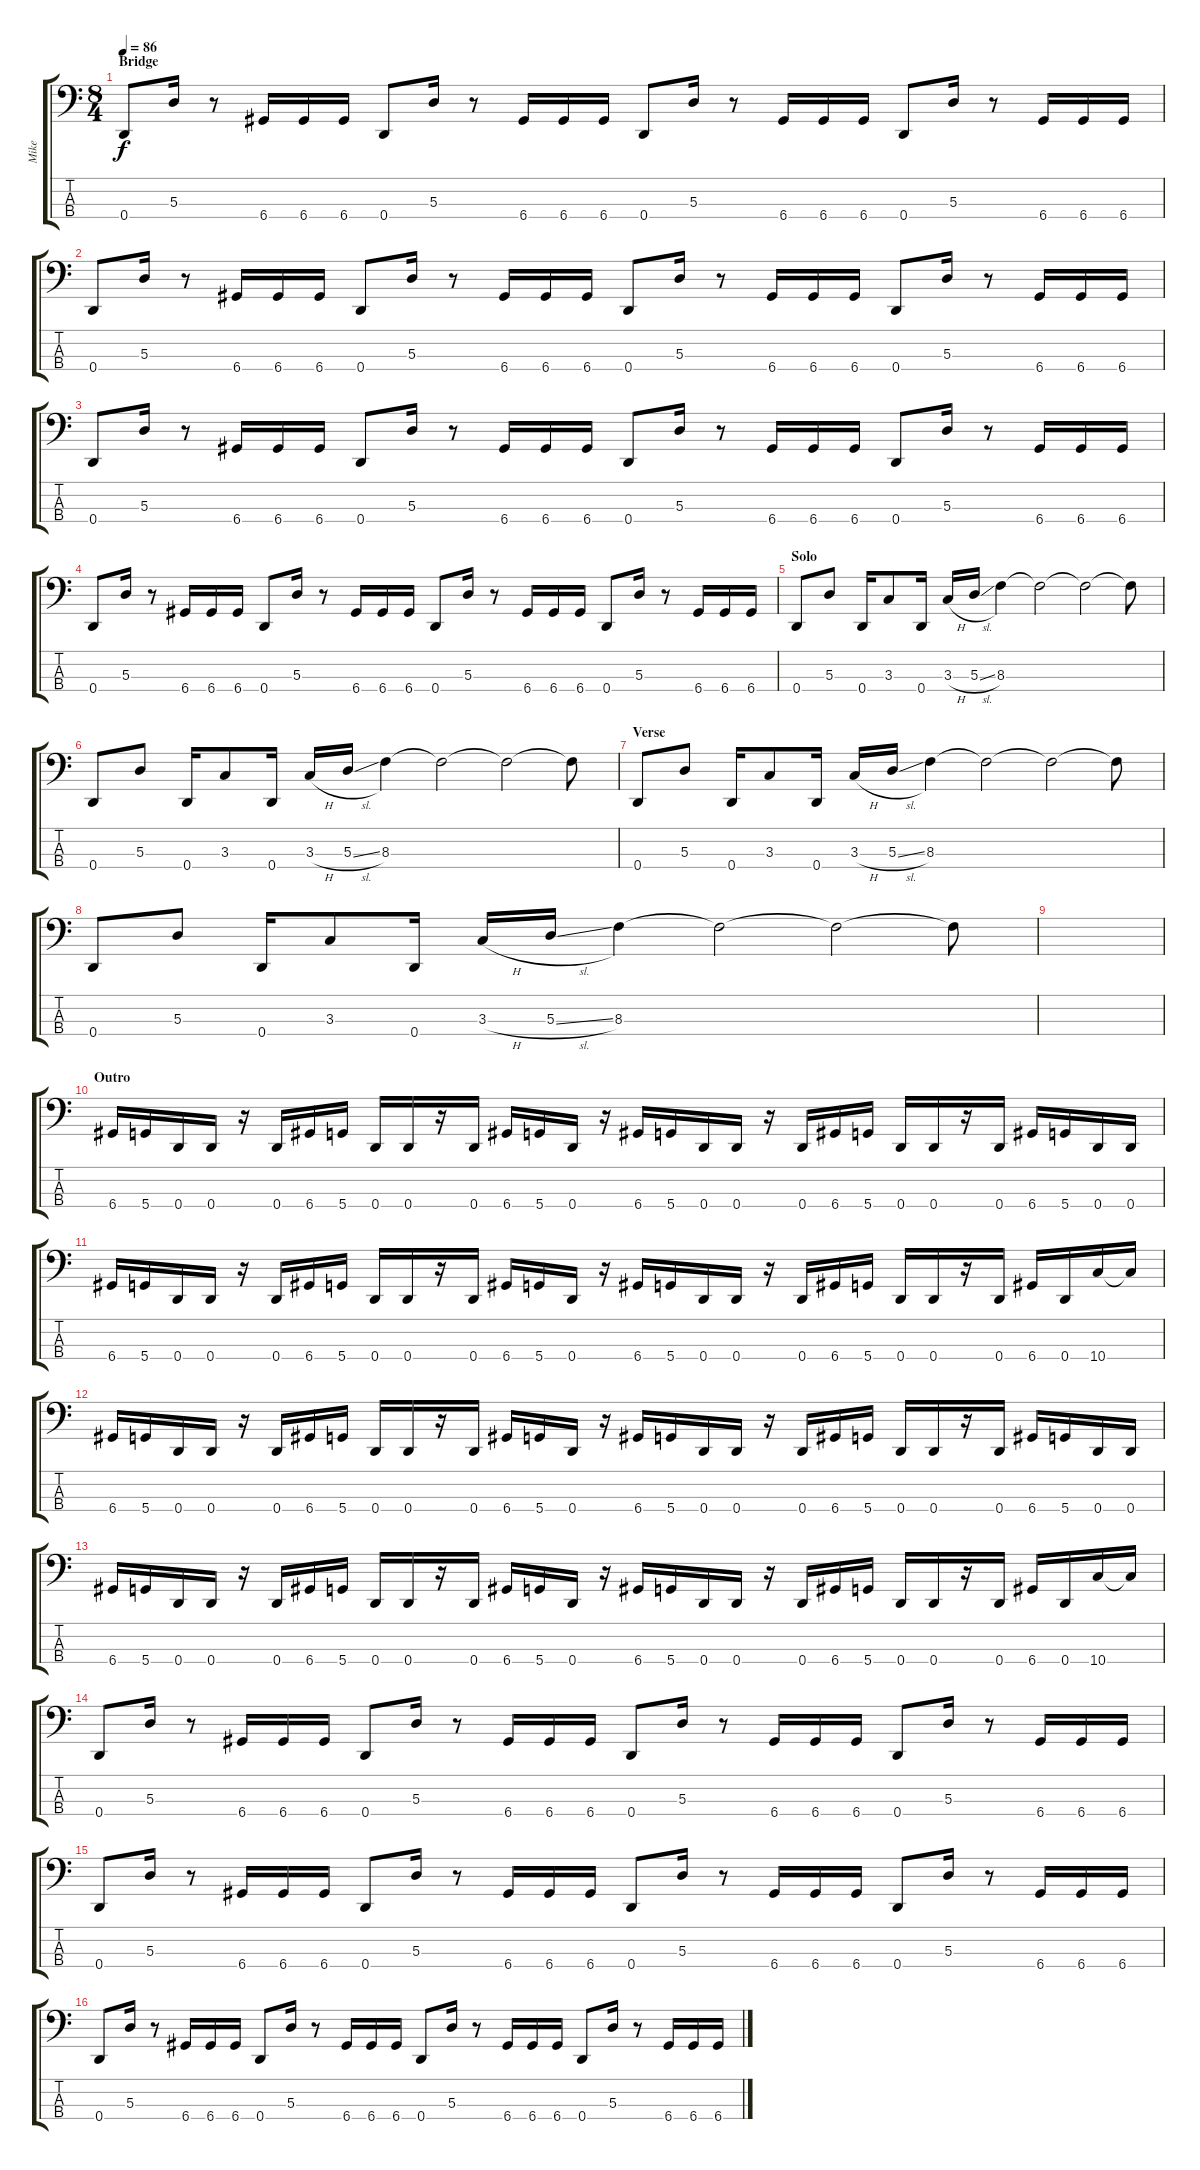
\track ("Mike" "Mike") {instrument electricbassfinger}
\staff {score tabs}
\tuning (G2 D2 A1 D1) {hide}
\ts (8 4)
\section ("" "Bridge")
\tempo 86
\clef f4
\ks c
0.4.8{dy f} 5.3.16 r.8 6.4.16 6.4.16 6.4.16 0.4.8 5.3.16 r.8 6.4.16 6.4.16 6.4.16 0.4.8 5.3.16 r.8 6.4.16 6.4.16 6.4.16 0.4.8 5.3.16 r.8 6.4.16 6.4.16 6.4.16 |
0.4.8 5.3.16 r.8 6.4.16 6.4.16 6.4.16 0.4.8 5.3.16 r.8 6.4.16 6.4.16 6.4.16 0.4.8 5.3.16 r.8 6.4.16 6.4.16 6.4.16 0.4.8 5.3.16 r.8 6.4.16 6.4.16 6.4.16 |
0.4.8 5.3.16 r.8 6.4.16 6.4.16 6.4.16 0.4.8 5.3.16 r.8 6.4.16 6.4.16 6.4.16 0.4.8 5.3.16 r.8 6.4.16 6.4.16 6.4.16 0.4.8 5.3.16 r.8 6.4.16 6.4.16 6.4.16 |
0.4.8 5.3.16 r.8 6.4.16 6.4.16 6.4.16 0.4.8 5.3.16 r.8 6.4.16 6.4.16 6.4.16 0.4.8 5.3.16 r.8 6.4.16 6.4.16 6.4.16 0.4.8 5.3.16 r.8 6.4.16 6.4.16 6.4.16 |
\section ("" "Solo")
0.4.8 5.3.8 0.4.16 3.3.8 0.4.16 3.3{h}.16 5.3{sl}.16 8.3.4 8.3{t}.2 8.3{t}.2 8.3{t}.8 |
0.4.8 5.3.8 0.4.16 3.3.8 0.4.16 3.3{h}.16 5.3{sl}.16 8.3.4 8.3{t}.2 8.3{t}.2 8.3{t}.8 |
\section ("" "Verse")
0.4.8 5.3.8 0.4.16 3.3.8 0.4.16 3.3{h}.16 5.3{sl}.16 8.3.4 8.3{t}.2 8.3{t}.2 8.3{t}.8 |
0.4.8 5.3.8 0.4.16 3.3.8 0.4.16 3.3{h}.16 5.3{sl}.16 8.3.4 8.3{t}.2 8.3{t}.2 8.3{t}.8 |
|
\section ("" "Outro")
6.4.16 5.4.16 0.4.16 0.4.16 r.16 0.4.16 6.4.16 5.4.16 0.4.16 0.4.16 r.16 0.4.16 6.4.16 5.4.16 0.4.16 r.16 6.4.16 5.4.16 0.4.16 0.4.16 r.16 0.4.16 6.4.16 5.4.16 0.4.16 0.4.16 r.16 0.4.16 6.4.16 5.4.16 0.4.16 0.4.16 |
6.4.16 5.4.16 0.4.16 0.4.16 r.16 0.4.16 6.4.16 5.4.16 0.4.16 0.4.16 r.16 0.4.16 6.4.16 5.4.16 0.4.16 r.16 6.4.16 5.4.16 0.4.16 0.4.16 r.16 0.4.16 6.4.16 5.4.16 0.4.16 0.4.16 r.16 0.4.16 6.4.16 0.4.16 10.4.16 10.4{t}.16 |
6.4.16 5.4.16 0.4.16 0.4.16 r.16 0.4.16 6.4.16 5.4.16 0.4.16 0.4.16 r.16 0.4.16 6.4.16 5.4.16 0.4.16 r.16 6.4.16 5.4.16 0.4.16 0.4.16 r.16 0.4.16 6.4.16 5.4.16 0.4.16 0.4.16 r.16 0.4.16 6.4.16 5.4.16 0.4.16 0.4.16 |
6.4.16 5.4.16 0.4.16 0.4.16 r.16 0.4.16 6.4.16 5.4.16 0.4.16 0.4.16 r.16 0.4.16 6.4.16 5.4.16 0.4.16 r.16 6.4.16 5.4.16 0.4.16 0.4.16 r.16 0.4.16 6.4.16 5.4.16 0.4.16 0.4.16 r.16 0.4.16 6.4.16 0.4.16 10.4.16 10.4{t}.16 |
0.4.8 5.3.16 r.8 6.4.16 6.4.16 6.4.16 0.4.8 5.3.16 r.8 6.4.16 6.4.16 6.4.16 0.4.8 5.3.16 r.8 6.4.16 6.4.16 6.4.16 0.4.8 5.3.16 r.8 6.4.16 6.4.16 6.4.16 |
0.4.8 5.3.16 r.8 6.4.16 6.4.16 6.4.16 0.4.8 5.3.16 r.8 6.4.16 6.4.16 6.4.16 0.4.8 5.3.16 r.8 6.4.16 6.4.16 6.4.16 0.4.8 5.3.16 r.8 6.4.16 6.4.16 6.4.16 |
0.4.8 5.3.16 r.8 6.4.16 6.4.16 6.4.16 0.4.8 5.3.16 r.8 6.4.16 6.4.16 6.4.16 0.4.8 5.3.16 r.8 6.4.16 6.4.16 6.4.16 0.4.8 5.3.16 r.8 6.4.16 6.4.16 6.4.16
